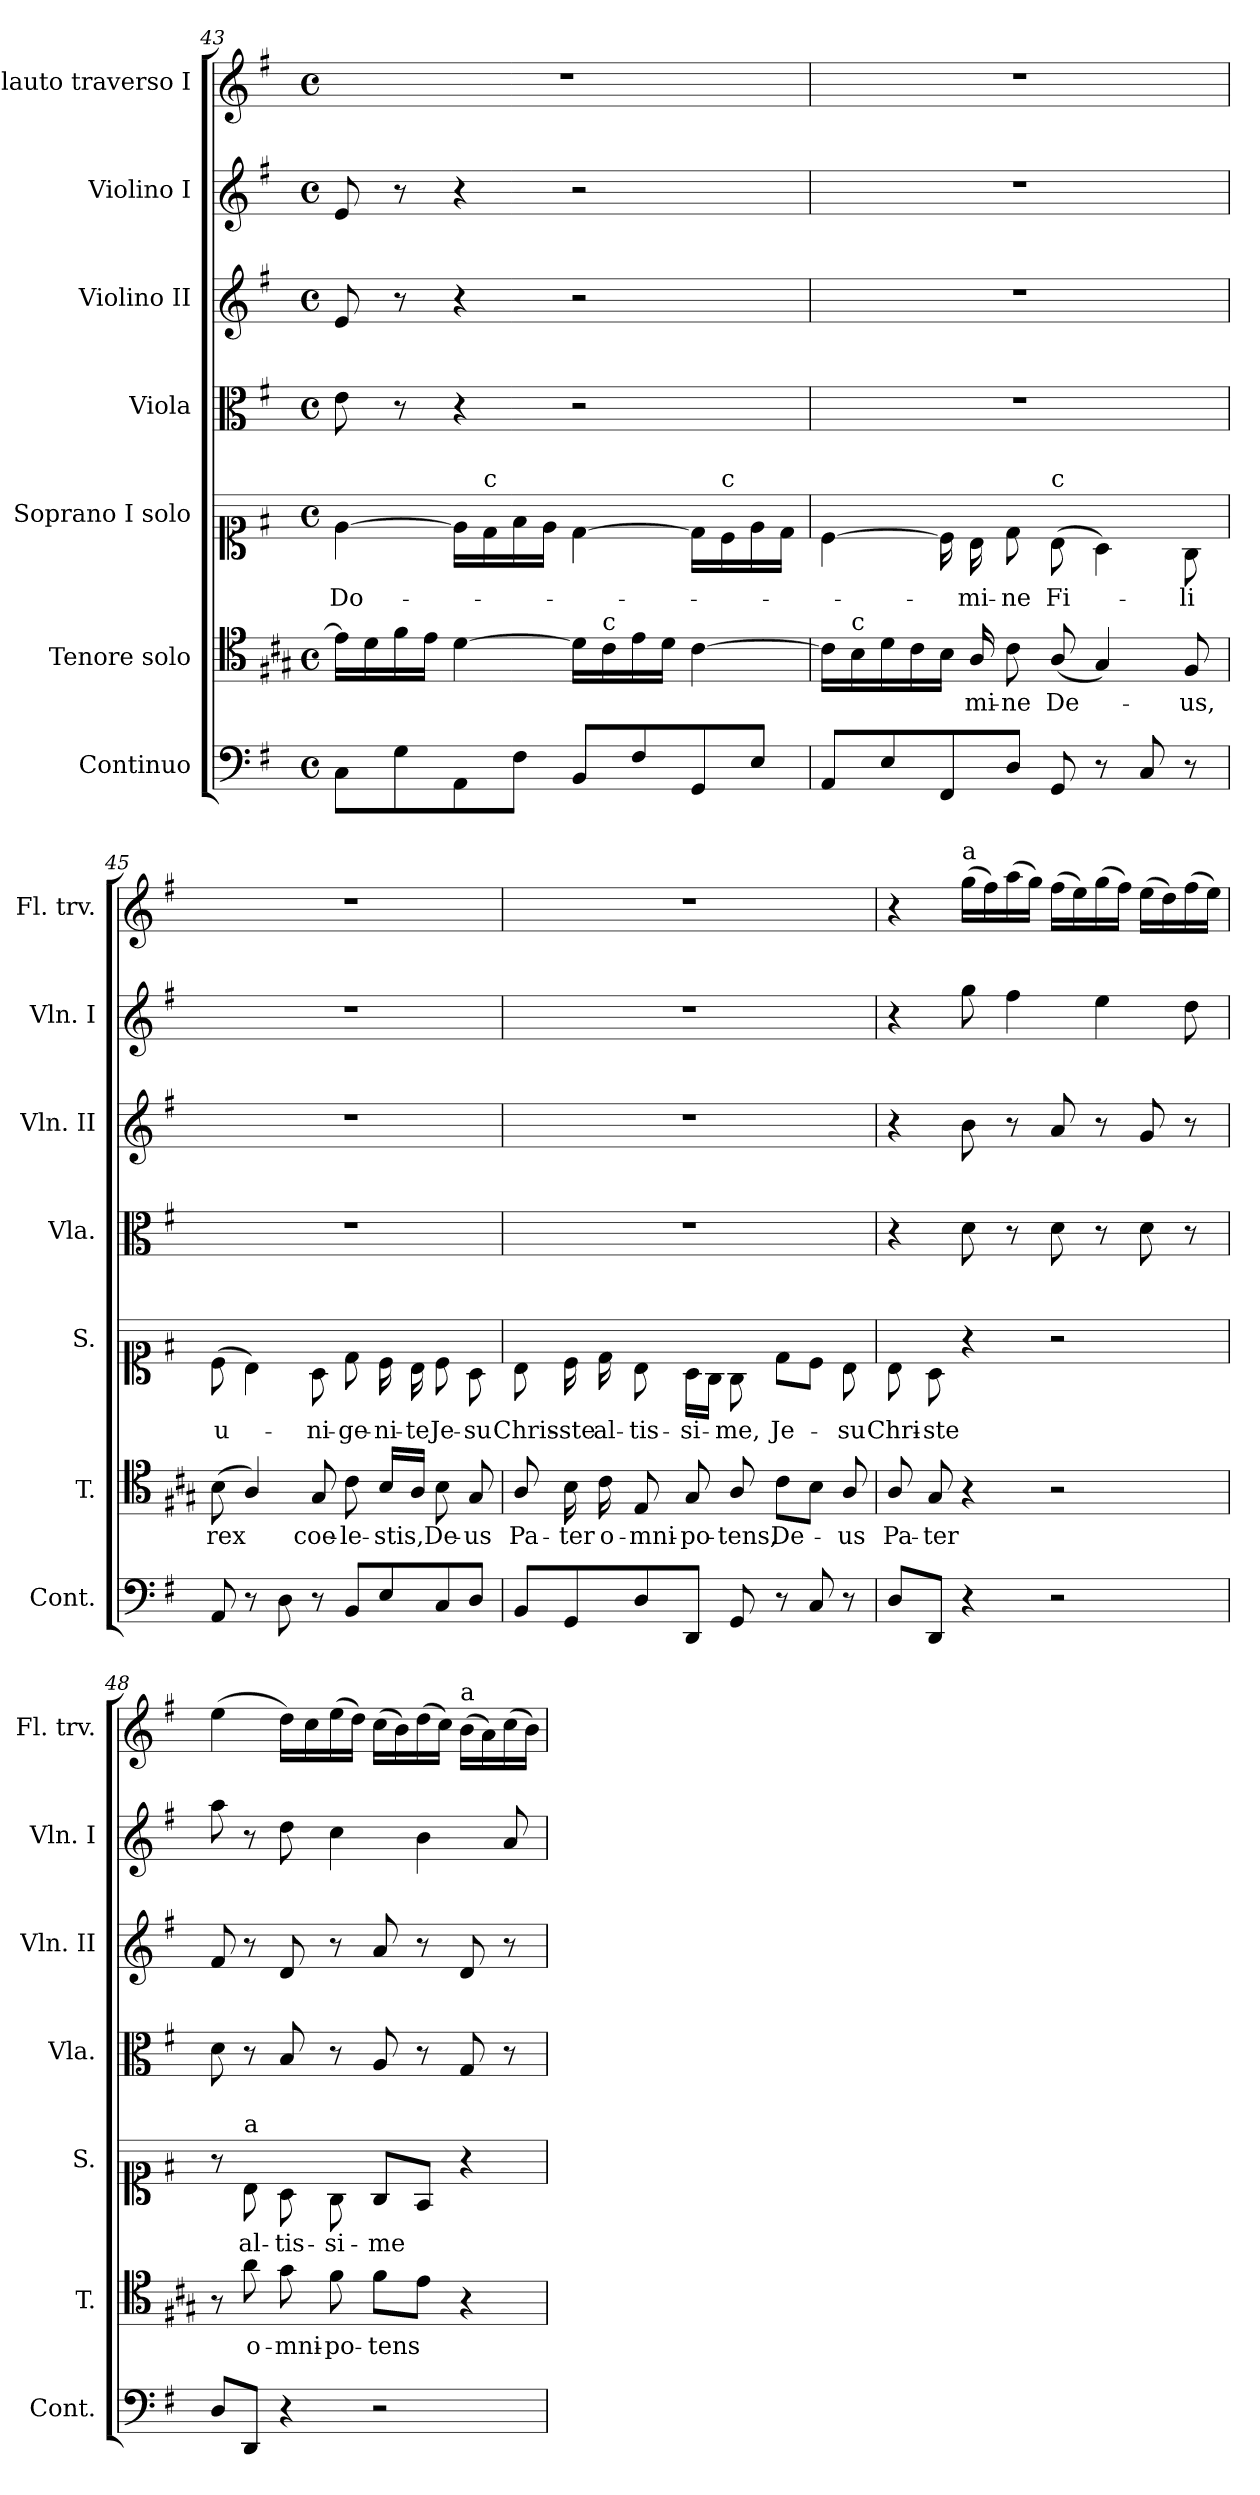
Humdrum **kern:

**kern	**kern	**text	**kern	**text	**kern	**kern	**kern	**kern
*part7	*part6	*part6	*part5	*part5	*part4	*part3	*part2	*part1
*staff7	*staff6	*staff6	*staff5	*staff5	*staff4	*staff3	*staff2	*staff1
*I"Continuo	*I"Tenore solo	*	*I"Soprano I solo	*	*I"Viola	*I"Violino II	*I"Violino I	*I"Flauto traverso I
*I'Cont.	*I'T.	*	*I'S.	*	*I'Vla.	*I'Vln. II	*I'Vln. I	*I'Fl. trv.
*clefF4	*clefC4	*	*clefC1	*	*clefC3	*clefG2	*clefG2	*clefG2
*	*ITrd1c2	*	*ITrd-7c-12	*	*	*	*	*
*k[f#]	*k[f#]	*	*k[f#]	*	*k[f#]	*k[f#]	*k[f#]	*k[f#]
*M4/4	*M4/4	*	*M4/4	*	*M4/4	*M4/4	*M4/4	*M4/4
*met(c)	*met(c)	*	*met(c)	*	*met(c)	*met(c)	*met(c)	*met(c)
=43	=43	=43	=43	=43	=43	=43	=43	=43
8C\L	16d\LL]	.	[4ee\	Do-	8e\	8e/	8e/	1r
.	16c\	.	.	.	.	.	.	.
8G\	16e\	.	.	.	8r	8r	8r	.
.	16d\JJ	.	.	.	.	.	.	.
8AA\	[4c\	.	16ee\LL]	.	4r	4r	4r	.
!	!	!	!LO:TX:a:t=c	!	!	!	!	!
.	.	.	16dd\	.	.	.	.	.
8F#\J	.	.	16ff#\	.	.	.	.	.
.	.	.	16ee\JJ	.	.	.	.	.
8BB/L	16c\LL]	.	[4dd\	.	2r	2r	2r	.
!	!LO:TX:a:t=c	!	!	!	!	!	!	!
.	16B\	.	.	.	.	.	.	.
8F#/	16d\	.	.	.	.	.	.	.
.	16c\JJ	.	.	.	.	.	.	.
8GG/	[4B\	.	16dd\LL]	.	.	.	.	.
!	!	!	!LO:TX:a:t=c	!	!	!	!	!
.	.	.	16cc\	.	.	.	.	.
8E/J	.	.	16ee\	.	.	.	.	.
.	.	.	16dd\JJ	.	.	.	.	.
=44	=44	=44	=44	=44	=44	=44	=44	=44
8AA/L	16B\LL]	.	[4cc\	.	1r	1r	1r	1r
!	!LO:TX:a:t=c	!	!	!	!	!	!	!
.	16A\	.	.	.	.	.	.	.
8E/	16c\	.	.	.	.	.	.	.
.	16B\	.	.	.	.	.	.	.
8FF#/	16A\JJ	.	16cc\]	.	.	.	.	.
.	16G/	-mi-	16b\	-mi-	.	.	.	.
8D/J	8B\	-ne	8dd\	-ne	.	.	.	.
!	!	!	!LO:TX:a:t=c	!	!	!	!	!
8GG/	(8G/	De-	(8b\	Fi-	.	.	.	.
8r	4F#/)	.	4a\)	.	.	.	.	.
8C/	.	.	.	.	.	.	.	.
8r	8E/	-us,	8g\	-li	.	.	.	.
=45	=45	=45	=45	=45	=45	=45	=45	=45
8AA/	(8A\	rex	(8cc\	u-	1r	1r	1r	1r
8r	4G/)	.	4b\)	.	.	.	.	.
8D\	.	.	.	.	.	.	.	.
8r	8F#/	coe-	8a\	-ni-	.	.	.	.
8BB/L	8B\	-le-	8dd\	-ge-	.	.	.	.
8E/	16A/LL	-stis,	16cc\	-ni-	.	.	.	.
.	16G/JJ	.	16b\	-te	.	.	.	.
8C/	8A\	De-	8cc\	Je-	.	.	.	.
8D/J	8F#/	-us	8a\	-su	.	.	.	.
=46	=46	=46	=46	=46	=46	=46	=46	=46
8BB/L	8G/	Pa-	8b\	Chris-	1r	1r	1r	1r
8GG/	16A\	-ter	16cc\	-ste	.	.	.	.
.	16B\	o-	16dd\	al-	.	.	.	.
8D/	8D/	-mni-	8b\	-tis-	.	.	.	.
8DD/J	8F#/	-po-	16a\LL	-si-	.	.	.	.
.	.	.	16g\JJ	.	.	.	.	.
8GG/	8G/	-tens,	8g\	-me,	.	.	.	.
8r	8B\L	De-	8dd\L	Je-	.	.	.	.
8C/	8A\J	.	8cc\J	.	.	.	.	.
8r	8G/	-us	8b\	-su	.	.	.	.
=47	=47	=47	=47	=47	=47	=47	=47	=47
8D/L	8G/	Pa-	8b\	Chri-	4r	4r	4r	4r
8DD/J	8F#/	-ter	8a\	-ste	.	.	.	.
!	!	!	!	!	!	!	!	!LO:TX:a:t=a
4r	4r	.	4r	.	8d\	8b\	8gg\	(16gg\LL
.	.	.	.	.	.	.	.	16ff#\)
.	.	.	.	.	8r	8r	4ff#\	(16aa\
.	.	.	.	.	.	.	.	16gg\JJ)
2r	2r	.	2r	.	8d\	8a/	.	(16ff#\LL
.	.	.	.	.	.	.	.	16ee\)
.	.	.	.	.	8r	8r	4ee\	(16gg\
.	.	.	.	.	.	.	.	16ff#\JJ)
.	.	.	.	.	8d\	8g/	.	(16ee\LL
.	.	.	.	.	.	.	.	16dd\)
.	.	.	.	.	8r	8r	8dd\	(16ff#\
.	.	.	.	.	.	.	.	16ee\JJ)
=48	=48	=48	=48	=48	=48	=48	=48	=48
8D/L	8r	.	8r	.	8d\	8f#/	8aa\	(4ee\
!	!	!	!LO:TX:a:t=a	!	!	!	!	!
8DD/J	8g\	o-	8b\	al-	8r	8r	8r	.
4r	8f#\	-mni-	8a\	-tis-	8B/	8d/	8dd\	16dd\LL)
.	.	.	.	.	.	.	.	16cc\
.	8e\	-po-	8g\	-si-	8r	8r	4cc\	(16ee\
.	.	.	.	.	.	.	.	16dd\JJ)
2r	8e\L	-tens	8g/L	-me	8A/	8a/	.	(16cc\LL
.	.	.	.	.	.	.	.	16b\)
.	8d\J	.	8f#/J	.	8r	8r	4b\	(16dd\
.	.	.	.	.	.	.	.	16cc\JJ)
!	!	!	!	!	!	!	!	!LO:TX:a:t=a
.	4r	.	4r	.	8G/	8d/	.	(16b\LL
.	.	.	.	.	.	.	.	16a\)
.	.	.	.	.	8r	8r	8a/	(16cc\
.	.	.	.	.	.	.	.	16b\JJ)
=	=	=	=	=	=	=	=	=
*-	*-	*-	*-	*-	*-	*-	*-	*-
